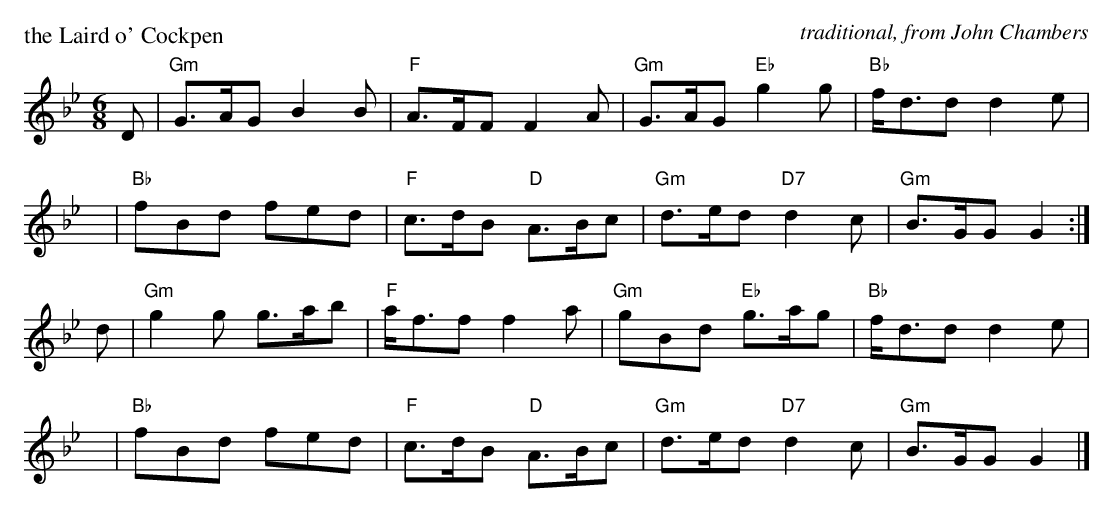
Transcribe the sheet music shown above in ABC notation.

X:1
P: the Laird o' Cockpen
M: 6/8
L: 1/8
C: traditional, from John Chambers
K: Gm
D | "Gm"G>AG B2B | "F"A>FF    F2A  | "Gm"G>AG "Eb"g2g  | "Bb"f<dd d2e |
y | "Bb"fBd  fed | "F"c>dB "D"A>Bc | "Gm"d>ed "D7"d2c  | "Gm"B>GG G2 :|
d | "Gm"g2g g>ab | "F"a<ff    f2a  | "Gm"gBd  "Eb"g>ag | "Bb"f<dd d2e |
y | "Bb"fBd  fed | "F"c>dB "D"A>Bc | "Gm"d>ed "D7"d2c  | "Gm"B>GG G2 |]
